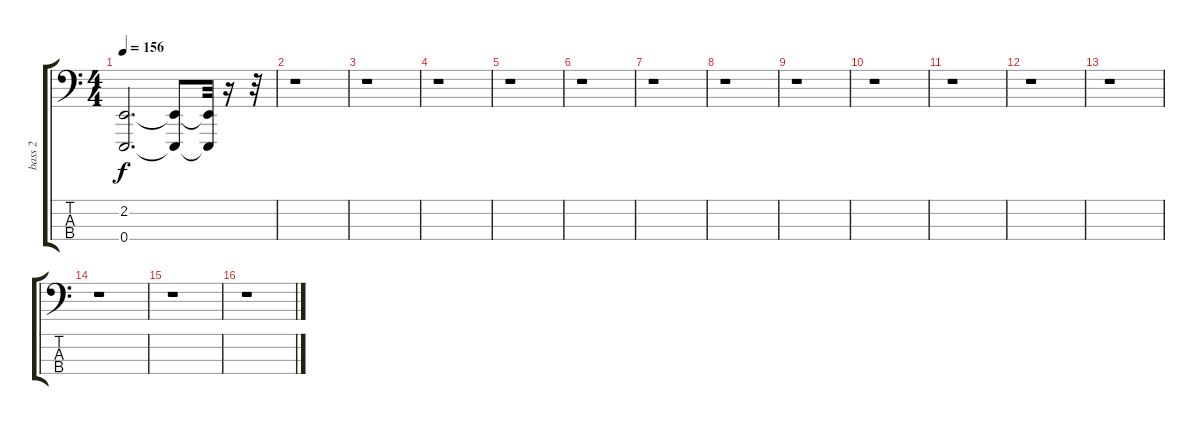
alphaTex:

\track ("bass 2" "bass 2") {instrument lead5charang}
\staff {score tabs}
\tuning (G2 D2 A1 E1) {hide}
\ts (4 4)
\tempo 156
\clef f4
\ks c
(2.2 0.4).2{d dy f} (2.2{t} 0.4{t}).8 (2.2{t} 0.4{t}).32 r.16 r.32 |
r.1 |
r.1 |
r.1 |
r.1 |
r.1 |
r.1 |
r.1 |
r.1 |
r.1 |
r.1 |
r.1 |
r.1 |
r.1 |
r.1 |
r.1
